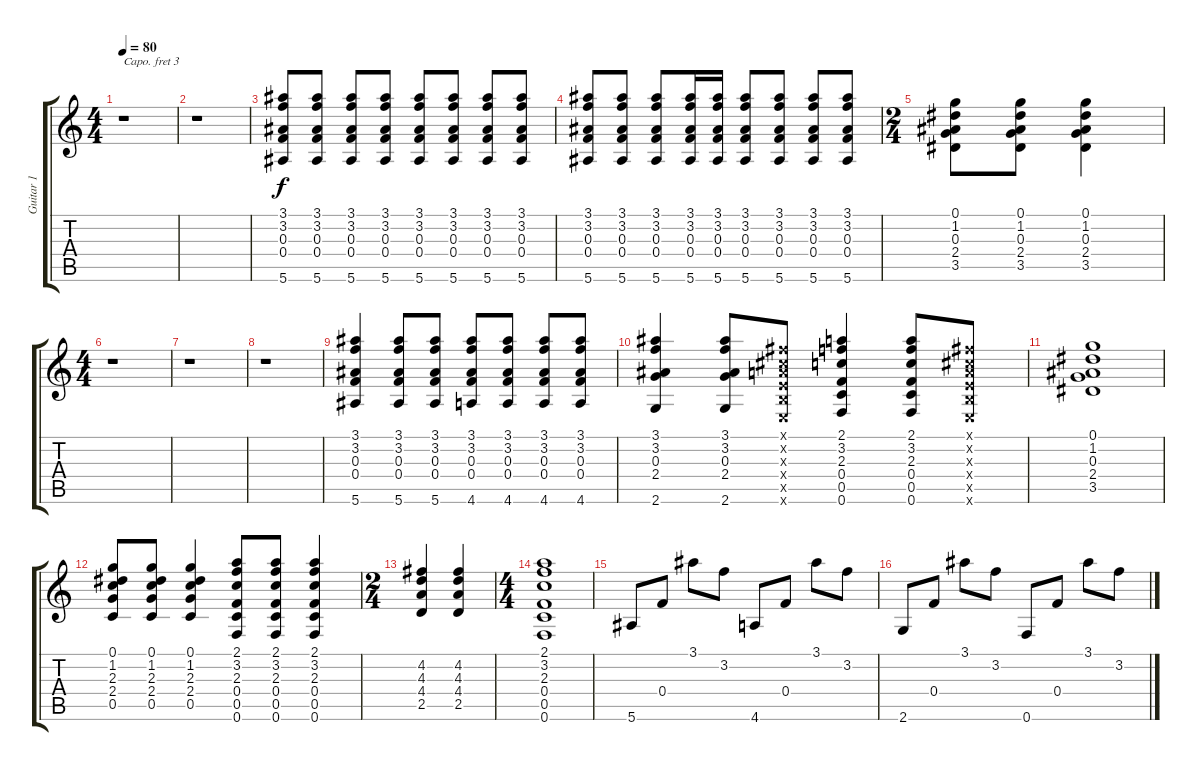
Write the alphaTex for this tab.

\track ("Guitar 1" "Guitar 1") {instrument acousticguitarsteel}
\staff {score tabs}
\capo 3
\tuning (E4 B3 G3 D3 A2 D2) {hide}
\ts (4 4)
\tempo 80
\clef g2
\ks c
r.1{dy f} |
r.1 |
(3.1 3.2 0.3 0.4 5.6).8 (3.1 3.2 0.3 0.4 5.6).8 (3.1 3.2 0.3 0.4 5.6).8 (3.1 3.2 0.3 0.4 5.6).8 (3.1 3.2 0.3 0.4 5.6).8 (3.1 3.2 0.3 0.4 5.6).8 (3.1 3.2 0.3 0.4 5.6).8 (3.1 3.2 0.3 0.4 5.6).8 |
(3.1 3.2 0.3 0.4 5.6).8 (3.1 3.2 0.3 0.4 5.6).8 (3.1 3.2 0.3 0.4 5.6).8 (3.1 3.2 0.3 0.4 5.6).16 (3.1 3.2 0.3 0.4 5.6).16 (3.1 3.2 0.3 0.4 5.6).8 (3.1 3.2 0.3 0.4 5.6).8 (3.1 3.2 0.3 0.4 5.6).8 (3.1 3.2 0.3 0.4 5.6).8 |
\ts (2 4)
(0.1 1.2 0.3 2.4 3.5).8 (0.1 1.2 0.3 2.4 3.5).8 (0.1 1.2 0.3 2.4 3.5).4 |
\ts (4 4)
r.1 |
r.1 |
r.1 |
(3.1 3.2 0.3 0.4 5.6).4 (3.1 3.2 0.3 0.4 5.6).8 (3.1 3.2 0.3 0.4 5.6).8 (3.1 3.2 0.3 0.4 4.6).8 (3.1 3.2 0.3 0.4 4.6).8 (3.1 3.2 0.3 0.4 4.6).8 (3.1 3.2 0.3 0.4 4.6).8 |
(3.1 3.2 0.3 2.4 2.6).4 (3.1 3.2 0.3 2.4 2.6).8 (-1.1{x} -1.2{x} -1.3{x} -1.4{x} -1.5{x} -1.6{x}).8 (2.1 3.2 2.3 0.4 0.5 0.6).4 (2.1 3.2 2.3 0.4 0.5 0.6).8 (-1.1{x} -1.2{x} -1.3{x} -1.4{x} -1.5{x} -1.6{x}).8 |
(0.1 1.2 0.3 2.4 3.5).1 |
(0.1 1.2 2.3 2.4 0.5).8 (0.1 1.2 2.3 2.4 0.5).8 (0.1 1.2 2.3 2.4 0.5).4 (2.1 3.2 2.3 0.4 0.5 0.6).8 (2.1 3.2 2.3 0.4 0.5 0.6).8 (2.1 3.2 2.3 0.4 0.5 0.6).4 |
\ts (2 4)
(4.2 4.3 4.4 2.5).4 (4.2 4.3 4.4 2.5).4 |
\ts (4 4)
(2.1 3.2 2.3 0.4 0.5 0.6).1 |
5.6.8 0.4.8 3.1.8 3.2.8 4.6.8 0.4.8 3.1.8 3.2.8 |
2.6.8 0.4.8 3.1.8 3.2.8 0.6.8 0.4.8 3.1.8 3.2.8
